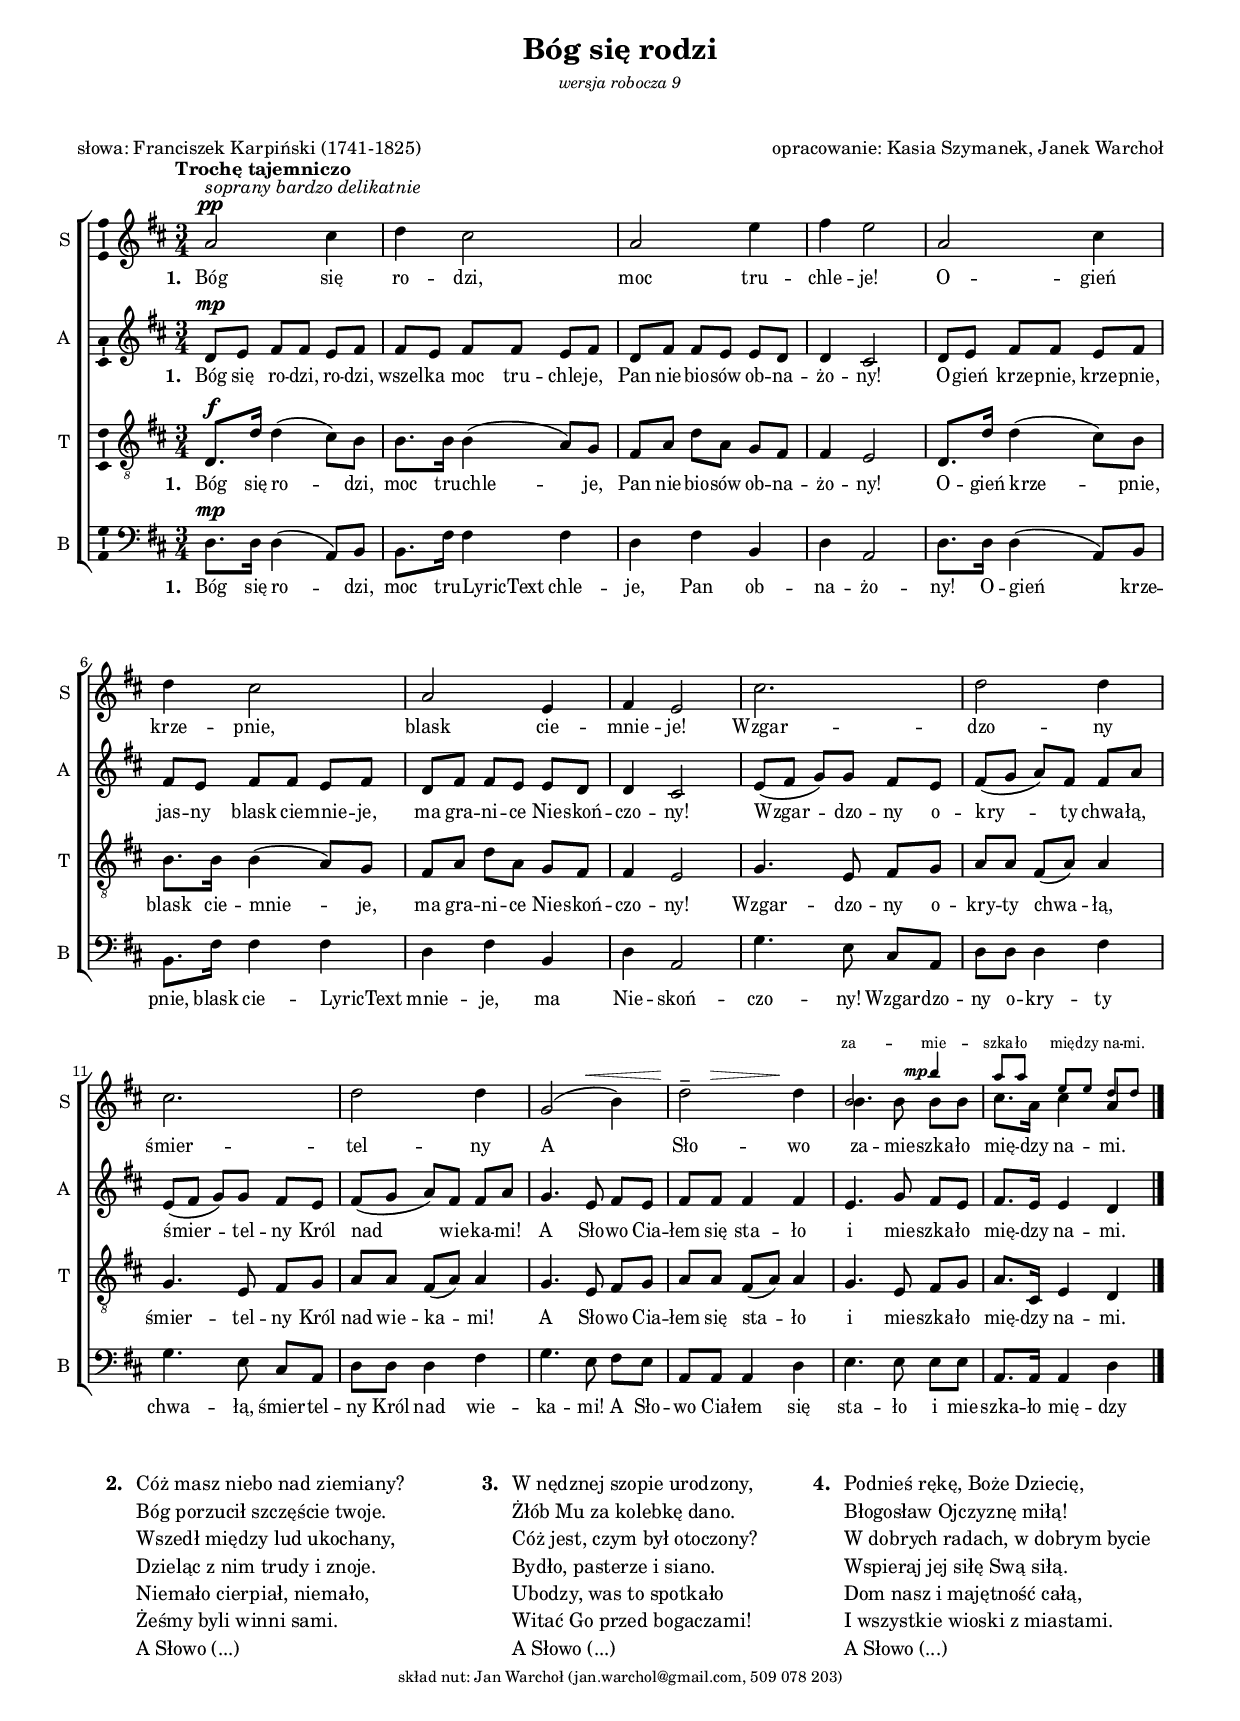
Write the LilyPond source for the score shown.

\version "2.19.0"
#(ly:set-option 'strokeadjust #t)

\header {
  title = \markup "Bóg się rodzi"
  subsubtitle = \markup \column { \normal-text \italic "wersja robocza 9" " " " " }
  poet = "słowa: Franciszek Karpiński (1741-1825)"
  composer = "opracowanie: Kasia Szymanek, Janek Warchoł"
}

%--------------------------------MELODIA
metrumitp = {
  \key d \major
  \time 3/4
  \set Timing.beamExceptions = #'()
  \tempo "Trochę tajemniczo"
}
melodiaSopranu =
\relative f' {
  \metrumitp
  <>^\markup \italic "soprany bardzo delikatnie"
  <>\pp
  a2 cis4 |
  d4 cis2 |
  a2 e'4 |
  fis4 e2 |
  a,2 cis4 |
  d4 cis2 |
  a2 e4 |
  fis4 e2 |
  \repeat unfold 2 {
    cis'2. |
    d2 d4 |
  }
  \override Hairpin.height = #0.5
  \override Hairpin.thickness = #0.6
  << { g,2( b4) } { s4. s \< } >> |
  << d2\! -- { s8 s4\> s8\! } >> d4 |
  <<
    {
      b4. b8 b b |
      cis8. a16 cis4 a |
    }
    \new Voice = sopranPierwszy {
      \voiceOne
      \set fontSize = #-2
      b2 b'4-\tweak X-offset -3 ^\mp |
      a8 a e e d d |
    }
    \new Lyrics \with { alignAboveContext = sopran }
    \lyricsto sopranPierwszy \lyricmode {
      \set fontSize = #-2
      za -- mie -- szka -- ło mię -- dzy na -- mi.
    }
  >>
  \bar "|."
}

melodiaAltu =
\relative f' {
  \metrumitp
  <>\mp
  \repeat unfold 2 {
    d8 e fis fis e fis |
    fis8 e fis fis e fis |
    d8 fis fis e e d |
    d4 cis2 |
  }
  \repeat unfold 2 {
    e8( fis g) g fis e |
    fis8( g a) fis fis a |
  }
  g4. e8 fis e |
  fis8 fis fis4 fis |
  e4. g8 fis e |
  fis8. e16 e4 d |
  \bar "|."
}

melodiaTenorow =
\relative f {
  \metrumitp
  <>\f
  \repeat unfold 2 {
    d8. d'16 d4( cis8) b |
    b8. b16 b4( a8) g |
    fis8 a d a g fis |
    fis4 e2 |
  }
  \repeat unfold 3 {
    g4. e8 fis g |
    a8 a fis( a) a4 |
  }
  g4. e8 fis g |
  a8. cis,16 e4 d |
  \bar "|."
}

melodiaBasow =
\relative f {
  \metrumitp
  <>\mp
  \repeat unfold 2 {
    d8. d16 d4( a8) b |
    b8. fis'16 fis4 fis |
    d4 fis b, |
    d4 a2 |
  }
  \repeat unfold 2 {
    g'4. e8 cis a |
    d8 d d4 fis |
  }
  g4. e8 fis e |
  a,8 a a4 d |
  e4. e8 e e |
  a,8. a16 a4 d |
  \bar "|."
}
akordy = \chordmode {
}

%--------------------------------SŁOWA

wzgardzony = \lyricmode {
  Wzgar -- dzo -- ny o -- kry -- ty chwa -- łą,
  śmier -- tel -- ny Król nad wie -- ka -- mi!
  A Sło -- wo Cia -- łem się sta -- ło
  i mie -- szka -- ło mię -- dzy na -- mi.
  i mie -- szka -- ło mię -- dzy na -- mi.
}

tekstSopranu = \lyricmode {
  \set stanza = "1. "
  Bóg się ro -- dzi, moc  tru -- chle -- je!
  O -- gień krze -- pnie, blask cie -- mnie -- je!
  Wzgar -- dzo -- ny \break śmier -- tel -- ny
  A Sło -- wo
  za -- mie -- szka -- ło mię -- dzy na -- mi.
}
tekstAltu = \lyricmode {
  \set stanza = "1. "
  Bóg się ro -- dzi, ro -- dzi, wszel -- ka moc  tru -- chle -- je,
  Pan nie -- bio -- sów ob -- na -- żo -- ny!
  O -- gień krze -- pnie,  krze -- pnie, jas -- ny blask cie -- mnie -- je,
  ma gra -- ni -- ce Nie -- skoń -- czo -- ny!
  \wzgardzony
}
tekstTenorow = \lyricmode {
  \set stanza = "1. "
  Bóg się ro -- dzi, moc  tru -- chle -- je,
  Pan nie -- bio -- sów ob -- na -- żo -- ny!
  O -- gień krze -- pnie, blask cie -- mnie -- je,
  ma gra -- ni -- ce Nie -- skoń -- czo -- ny!
  \wzgardzony
}
tekstBasow = \lyricmode {
  \set stanza = "1. "
  Bóg się ro -- dzi, moc  tru -- \once \tweak X-offset 0 LyricText chle -- je,
  Pan ob -- na -- żo -- ny!
  O -- gień krze -- pnie, blask cie -- \once \tweak X-offset 0 LyricText mnie -- je,
  ma Nie -- skoń -- czo -- ny!
  \wzgardzony
}

zwrotkaII = \markup \column {
  "Cóż masz niebo nad ziemiany? "
  "Bóg porzucił szczęście twoje."
  "Wszedł między lud ukochany,"
  "Dzieląc z nim trudy i znoje."
  "Niemało cierpiał, niemało,"
  "Żeśmy byli winni sami."
  "A Słowo (...)"
}
zwrotkaIII = \markup \column {
  "W nędznej szopie urodzony, "
  "Żłób Mu za kolebkę dano."
  "Cóż jest, czym był otoczony?"
  "Bydło, pasterze i siano."
  "Ubodzy, was to spotkało"
  "Witać Go przed bogaczami!"
  "A Słowo (...)"
}
zwrotkaIV = \markup \column {
  "Podnieś rękę, Boże Dziecię,"
  "Błogosław Ojczyznę miłą!"
  "W dobrych radach, w dobrym bycie"
  "Wspieraj jej siłę Swą siłą."
  "Dom nasz i majętność całą,"
  "I wszystkie wioski z miastami."
  "A Słowo (...)"
}
zwrotkaV = \markup {
}

%--------------------------------USTAWIENIA

#(set-global-staff-size 16)

\paper {
  indent = 2 \mm
  system-count = 3
  short-indent = 2 \mm
  left-margin = 13 \mm
  right-margin = 13 \mm
  top-markup-spacing #'basic-distance = 5
  markup-system-spacing #'basic-distance = 24
  system-system-spacing #'basic-distance = 18
  system-system-spacing #'padding = 1
  score-markup-spacing #'basic-distance = 15
  %ragged-last-bottom = ##f
}

#(define powiekszenie-zwrotek '(1.05 . 1.1))
#(define interlinia '(baseline-skip . 3)) % 3 is Lily default
odstepMiedzyZwrotkami = \markup \vspace #2
odstepOdNumeruDoZwrotki = \markup \hspace #1

\layout {
  \override LyricText #'stencil =
  #(lambda (grob)
     (ly:stencil-scale (lyric-text::print grob) 0.9 1))
}

%--------------------------------STRUKTURA

\score {
  \new ChoirStaff <<
    \new ChordNames {
      \germanChords
      \set chordNameLowercaseMinor = ##t
      \akordy
    }
    \new Staff = sopran {
      \clef treble
      \set Staff.instrumentName = "S "
      \set Staff.shortInstrumentName = "S "
      \new Voice = sopran
      \with { \consists "Ambitus_engraver" } {
        \set Staff.midiInstrument = "choir aahs"
        \dynamicUp
        \tupletUp
        \melodiaSopranu
      }
    }
    \new Lyrics \lyricsto sopran \tekstSopranu

    \new Staff = alt
    \with { \consists "Ambitus_engraver" } {
      \clef treble
      \set Staff.instrumentName = "A "
      \set Staff.shortInstrumentName = "A "
      \new Voice = alt {
        \set Staff.midiInstrument = "choir aahs"
        \dynamicUp
        \tupletUp
        \melodiaAltu
      }
    }
    \new Lyrics \lyricsto alt \tekstAltu

    \new Staff = tenor
    \with { \consists "Ambitus_engraver" } {
      \clef "treble_8"
      \set Staff.instrumentName = "T "
      \set Staff.shortInstrumentName = "T "
      \new Voice = tenor {
        \set Staff.midiInstrument = "choir aahs"
        \dynamicUp
        \tupletUp
        \melodiaTenorow
      }
    }
    \new Lyrics \lyricsto tenor \tekstTenorow

    \new Staff = bas
    \with { \consists "Ambitus_engraver" } {
      \clef bass
      \set Staff.instrumentName = "B "
      \set Staff.shortInstrumentName = "B "
      \new Voice = bas {
        \set Staff.midiInstrument = "choir aahs"
        \dynamicUp
        \tupletUp
        \melodiaBasow
      }
    }
    \new Lyrics \lyricsto bas \tekstBasow
  >>
  \layout {
  }
  \midi {
    \tempo 4=85
  }
}

\markup {
  \fill-line {
    \scale #powiekszenie-zwrotek {
      \null

      \override #interlinia
      \line {
        \bold
        "2."
        \odstepOdNumeruDoZwrotki
        \zwrotkaII
      }

      \null

      \override #interlinia
      \line {
        \bold
        "3."
        \odstepOdNumeruDoZwrotki
        \zwrotkaIII
      }

      \null

      \override #interlinia
      \line {
        \bold
        "4."
        \odstepOdNumeruDoZwrotki
        \zwrotkaIV
      }

      \null
    }
  }
}

%--------------------------------STOPKA

\paper {
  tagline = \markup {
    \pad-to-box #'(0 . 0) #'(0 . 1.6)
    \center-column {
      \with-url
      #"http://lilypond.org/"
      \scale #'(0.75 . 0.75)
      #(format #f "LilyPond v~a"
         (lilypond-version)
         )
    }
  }

  oddFooterMarkup = \markup {
    \override #'(baseline-skip . 1)
    \column {
      \fill-line {
        %% Copyright header field only on first page in each bookpart.
        \on-the-fly #part-first-page {
          \override #'(baseline-skip . 2)
          \center-column {
            \scale #'(1 . 1)
            \fromproperty #'header:copyright
            \scale #'(0.85 . 0.85)
            "skład nut: Jan Warchoł (jan.warchol@gmail.com, 509 078 203)"
          }
        }
      }
      \fill-line {
        %% Tagline header field only on last page in the book.
        \on-the-fly #last-page \fromproperty #'header:tagline
      }
    }
  }
}
